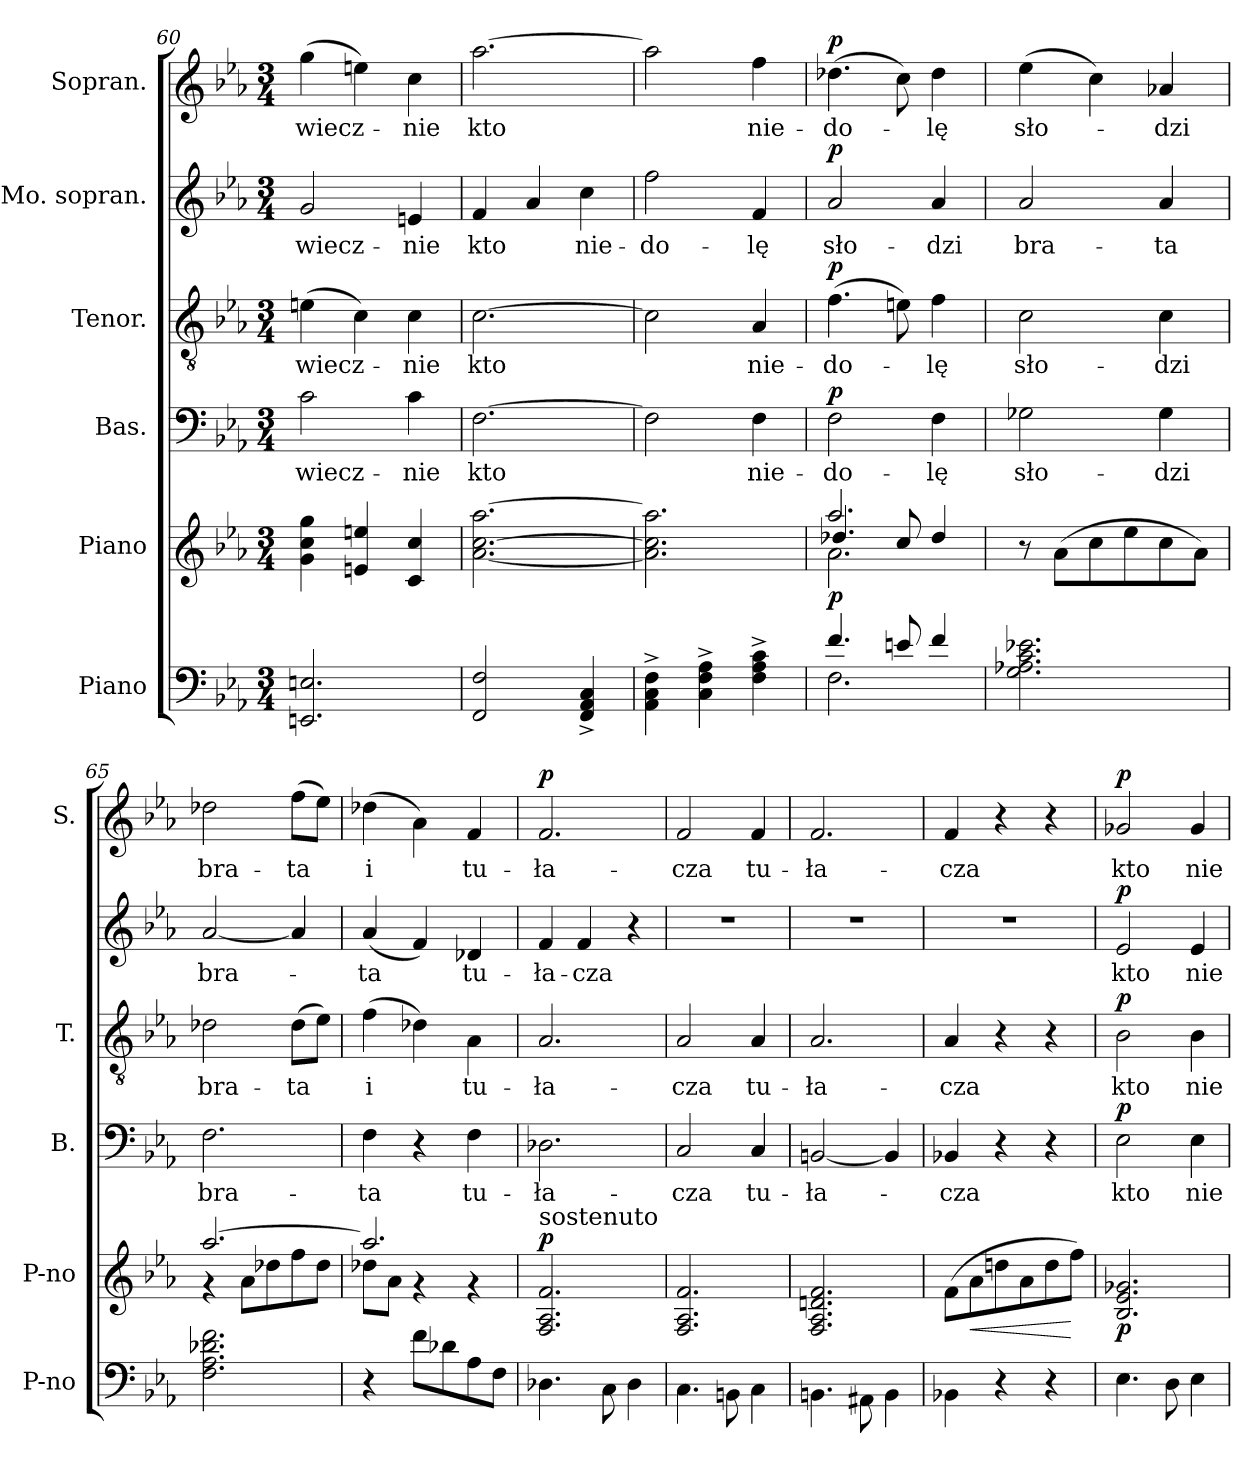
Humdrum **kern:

**kern	**kern	**dynam	**kern	**text	**dynam	**kern	**text	**dynam	**kern	**text	**dynam	**kern	**text	**dynam
*part6	*part5	*part5	*part4	*part4	*part4	*part3	*part3	*part3	*part2	*part2	*part2	*part1	*part1	*part1
*staff6	*staff5	*staff5	*staff4	*staff4	*staff4	*staff3	*staff3	*staff3	*staff2	*staff2	*staff2	*staff1	*staff1	*staff1
*I"Piano	*I"Piano	*	*I"Bas.	*	*	*I"Tenor.	*	*	*I"Mo. sopran.	*	*	*I"Sopran.	*	*
*I'P-no	*I'P-no	*	*I'B.	*	*	*I'T.	*	*	*	*	*	*I'S.	*	*
*clefF4	*clefG2	*	*clefF4	*	*	*clefGv2	*	*	*clefG2	*	*	*clefG2	*	*
*k[b-e-a-]	*k[b-e-a-]	*	*k[b-e-a-]	*	*	*k[b-e-a-]	*	*	*k[b-e-a-]	*	*	*k[b-e-a-]	*	*
*E-:	*E-:	*	*E-:	*	*	*E-:	*	*	*E-:	*	*	*E-:	*	*
*M3/4	*M3/4	*	*M3/4	*	*	*M3/4	*	*	*M3/4	*	*	*M3/4	*	*
=60	=60	=60	=60	=60	=60	=60	=60	=60	=60	=60	=60	=60	=60	=60
2.EEn/ 2.En/	4g\ 4cc\ 4gg\	.	2c\	wiecz-	.	(4en\	wiecz-	.	2g/	wiecz-	.	(4gg\	wiecz-	.
.	4en/ 4een/	.	.	.	.	4c\)	.	.	.	.	.	4een\)	.	.
.	4c/ 4cc/	.	4c\	-nie	.	4c\	-nie	.	4en/	-nie	.	4cc\	-nie	.
=61	=61	=61	=61	=61	=61	=61	=61	=61	=61	=61	=61	=61	=61	=61
2FF/ 2F/	[2.a-\ [2.cc\ [2.aa-\	.	[2.F\	kto	.	[2.c\	kto	.	4f/	kto	.	[2.aa-\	kto	.
.	.	.	.	.	.	.	.	.	4a-/	.	.	.	.	.
4FF^>/ 4AA-^>/ 4C^>/	.	.	.	.	.	.	.	.	4cc\	nie-	.	.	.	.
=62	=62	=62	=62	=62	=62	=62	=62	=62	=62	=62	=62	=62	=62	=62
4AA-^\ 4C^\ 4F^\	2.a-]\ 2.cc]\ 2.aa-]\	.	2F\]	.	.	2c\]	.	.	2ff\	-do-	.	2aa-\]	.	.
4C^\ 4F^\ 4A-^\	.	.	.	.	.	.	.	.	.	.	.	.	.	.
4F^\ 4A-^\ 4c^\	.	.	4F\	nie-	.	4A-/	nie-	.	4f/	-lę	.	4ff\	nie-	.
=63	=63	=63	=63	=63	=63	=63	=63	=63	=63	=63	=63	=63	=63	=63
*^	*^	*	*	*	*	*	*	*	*	*	*	*	*	*
*	*	*	*^	*	*	*	*	*	*	*	*	*	*	*	*	*
!	!	!	!	!	!	!	!	!LO:DY:a	!	!	!LO:DY:a	!	!	!LO:DY:a	!	!	!LO:DY:a
4.f/	2.F\	2.aa-/	2.a-\	4.dd-X/	p	2F\	-do-	p	(4.f\	-do-	p	2a-/	sło-	p	(4.dd-X\	-do-	p
8en/	.	.	.	8cc/	.	.	.	.	8en\)	.	.	.	.	.	8cc\)	.	.
4f/	.	.	.	4dd-/	.	4F\	-lę	.	4f\	-lę	.	4a-/	-dzi	.	4dd-\	-lę	.
*v	*v	*	*	*	*	*	*	*	*	*	*	*	*	*	*	*	*
*	*v	*v	*v	*	*	*	*	*	*	*	*	*	*	*	*	*
=64	=64	=64	=64	=64	=64	=64	=64	=64	=64	=64	=64	=64	=64	=64
2.G\ 2.A-X\ 2.c\ 2.e-X\	8r	.	2G-X\	sło-	.	2c\	sło-	.	2a-/	bra-	.	(4ee-\	sło-	.
.	(8a-\L	.	.	.	.	.	.	.	.	.	.	.	.	.
.	8cc\	.	.	.	.	.	.	.	.	.	.	4cc\)	.	.
.	8ee-\	.	.	.	.	.	.	.	.	.	.	.	.	.
.	8cc\	.	4G-\	-dzi	.	4c\	-dzi	.	4a-/	-ta	.	4a-X/	-dzi	.
.	8a-\J)	.	.	.	.	.	.	.	.	.	.	.	.	.
=65	=65	=65	=65	=65	=65	=65	=65	=65	=65	=65	=65	=65	=65	=65
*	*^	*	*	*	*	*	*	*	*	*	*	*	*	*
2.F\ 2.A-\ 2.d-X\ 2.f\	[2.aa-/	4r	.	2.F\	bra-	.	2d-X\	bra-	.	[2a-/	bra-	.	2dd-X\	bra-	.
.	.	8a-\L	.	.	.	.	.	.	.	.	.	.	.	.	.
.	.	8dd-X\	.	.	.	.	.	.	.	.	.	.	.	.	.
.	.	8ff\	.	.	.	.	(8d-\L	-ta	.	4a-/]	.	.	(8ff\L	-ta	.
.	.	8dd-\J	.	.	.	.	8e-\J)	.	.	.	.	.	8ee-\J)	.	.
=66	=66	=66	=66	=66	=66	=66	=66	=66	=66	=66	=66	=66	=66	=66	=66
4r	2.aa-/]	8dd-X\L	.	4F\	-ta	.	(4f\	i	.	(4a-/	-ta	.	(4dd-X\	i	.
.	.	8a-\J	.	.	.	.	.	.	.	.	.	.	.	.	.
8f\L	.	4r	.	4r	.	.	4d-X\)	.	.	4f/)	.	.	4a-\)	.	.
8d-X\	.	.	.	.	.	.	.	.	.	.	.	.	.	.	.
8A-\	.	4r	.	4F\	tu-	.	4A-\	tu-	.	4d-X/	tu-	.	4f/	tu-	.
8F\J	.	.	.	.	.	.	.	.	.	.	.	.	.	.	.
*	*v	*v	*	*	*	*	*	*	*	*	*	*	*	*	*
=67	=67	=67	=67	=67	=67	=67	=67	=67	=67	=67	=67	=67	=67	=67
!	!LO:TX:a:t=sostenuto	!	!	!	!	!	!	!	!	!	!	!	!	!
!	!	!LO:DY:a	!	!	!	!	!	!	!	!	!	!	!	!LO:DY:a
4.D-X\	2.F/ 2.A-/ 2.f/	p	2.D-X\	-ła-	.	2.A-/	-ła-	.	4f/	-ła-	.	2.f/	-ła-	p
.	.	.	.	.	.	.	.	.	4f/	-cza	.	.	.	.
8C\	.	.	.	.	.	.	.	.	.	.	.	.	.	.
4D-\	.	.	.	.	.	.	.	.	4r	.	.	.	.	.
=68	=68	=68	=68	=68	=68	=68	=68	=68	=68	=68	=68	=68	=68	=68
4.C\	2.F/ 2.A-/ 2.f/	.	2C/	-cza	.	2A-/	-cza	.	2.r	.	.	2f/	-cza	.
8BBn\	.	.	.	.	.	.	.	.	.	.	.	.	.	.
4C\	.	.	4C/	tu-	.	4A-/	tu-	.	.	.	.	4f/	tu-	.
=69	=69	=69	=69	=69	=69	=69	=69	=69	=69	=69	=69	=69	=69	=69
4.BBn\	2.F/ 2.A-/ 2.dn/ 2.f/	.	[2BBn/	-ła-	.	2.A-/	-ła-	.	2.r	.	.	2.f/	-ła-	.
8AA#X\	.	.	.	.	.	.	.	.	.	.	.	.	.	.
4BB\	.	.	4BB/]	.	.	.	.	.	.	.	.	.	.	.
=70	=70	=70	=70	=70	=70	=70	=70	=70	=70	=70	=70	=70	=70	=70
4BB-X\	(8f\L	.	4BB-X/	-cza	.	4A-/	-cza	.	2.r	.	.	4f/	-cza	.
!	!	!LO:HP:b	!	!	!	!	!	!	!	!	!	!	!	!
.	8a-\	<	.	.	.	.	.	.	.	.	.	.	.	.
4r	8ddn\	.	4r	.	.	4r	.	.	.	.	.	4r	.	.
.	8a-\	.	.	.	.	.	.	.	.	.	.	.	.	.
4r	8dd\	.	4r	.	.	4r	.	.	.	.	.	4r	.	.
.	8ff\J)	[	.	.	.	.	.	.	.	.	.	.	.	.
=71	=71	=71	=71	=71	=71	=71	=71	=71	=71	=71	=71	=71	=71	=71
!	!	!	!	!	!LO:DY:a	!	!	!LO:DY:a	!	!	!LO:DY:a	!	!	!LO:DY:a
4.E-\	2.B-/ 2.e-/ 2.g-X/	p	2E-\	kto	p	2B-\	kto	p	2e-/	kto	p	2g-X/	kto	p
8D\	.	.	.	.	.	.	.	.	.	.	.	.	.	.
4E-\	.	.	4E-\	nie-	.	4B-\	nie-	.	4e-/	nie-	.	4g-/	nie-	.
=	=	=	=	=	=	=	=	=	=	=	=	=	=	=
*-	*-	*-	*-	*-	*-	*-	*-	*-	*-	*-	*-	*-	*-	*-
